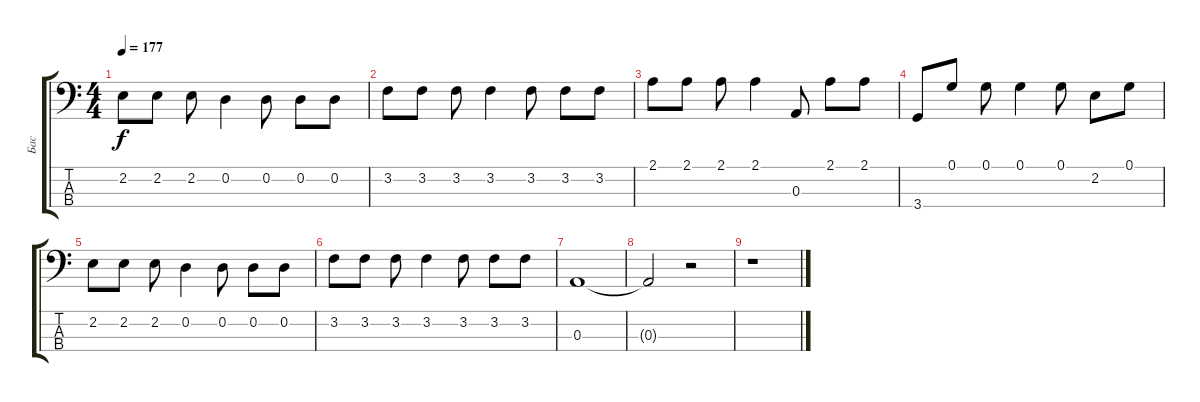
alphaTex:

\track ("Бас " "Бас ") {instrument slapbass2}
\staff {score tabs}
\tuning (G2 D2 A1 E1) {hide}
\ts (4 4)
\tempo 177
\clef f4
\ks c
2.2.8{dy f} 2.2.8 2.2.8 0.2.4 0.2.8 0.2.8 0.2.8 |
3.2.8 3.2.8 3.2.8 3.2.4 3.2.8 3.2.8 3.2.8 |
2.1.8 2.1.8 2.1.8 2.1.4 0.3.8 2.1.8 2.1.8 |
3.4.8 0.1.8 0.1.8 0.1.4 0.1.8 2.2.8 0.1.8 |
2.2.8 2.2.8 2.2.8 0.2.4 0.2.8 0.2.8 0.2.8 |
3.2.8 3.2.8 3.2.8 3.2.4 3.2.8 3.2.8 3.2.8 |
0.3.1 |
0.3{t}.2 r.2 |
r.1
